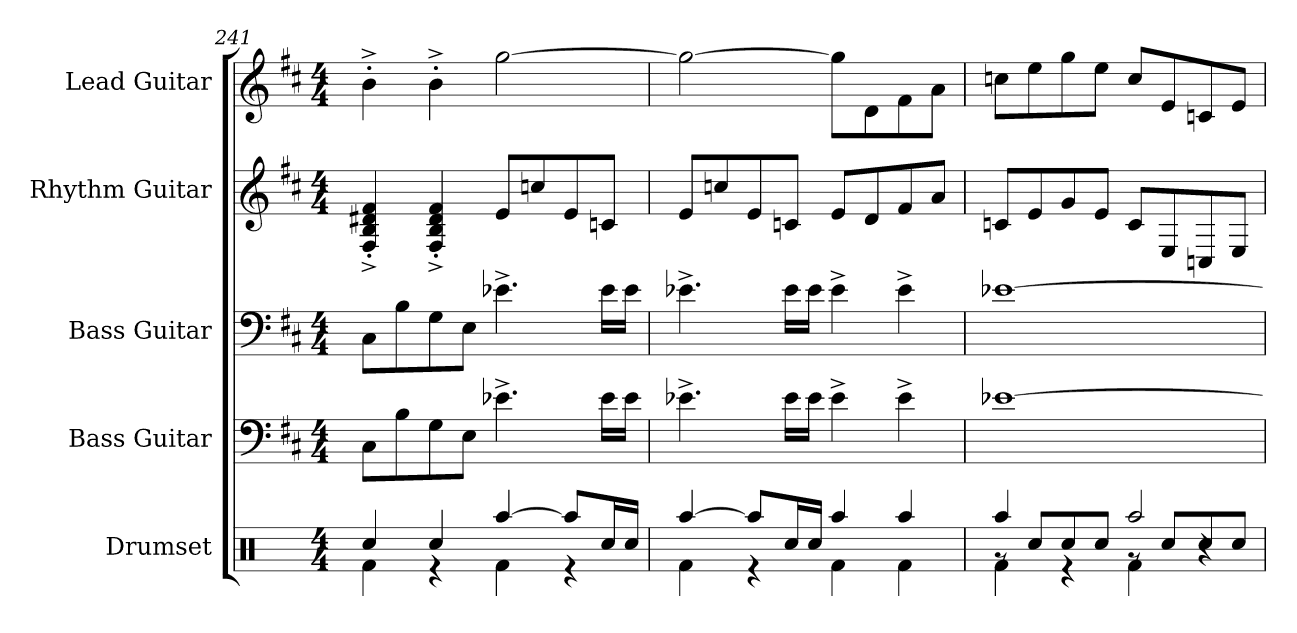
**kern	**kern	**kern	**kern	**kern
*part5	*part4	*part3	*part2	*part1
*staff5	*staff4	*staff3	*staff2	*staff1
*I"Drumset	*I"Bass Guitar	*I"Bass Guitar	*I"Rhythm Guitar	*I"Lead Guitar
*I'Drs.	*I'Bass	*I'Bass	*I'Rt.	*I'Ld.
!!LO:LB:g=z
*clefX	*	*clefF4	*clefG2	*clefG2
*k[]	*k[f#c#]	*k[f#c#]	*k[f#c#]	*k[f#c#]
*M4/4	*M4/4	*M4/4	*M4/4	*M4/4
=241	=241	=241	=241	=241
*^	*	*	*	*
4Rcc/	4Rf\	8C#\L	8C#\L	4F#/^' 4B/^' 4d#X/^' 4f#/^'	4b^'\
.	.	8B\	8B\	.	.
4Rcc/	4r	8G\	8G\	4F#/^' 4B/^' 4d#/^' 4f#/^'	4b^'\
.	.	8E\J	8E\J	.	.
[4Raa/	4Rf\	4.e-X^\	4.e-X^\	8e/L	[2gg\
.	.	.	.	8ccn/	.
8Raa/L]	4r	.	.	8e/	.
16Rcc/L	.	16e-\LL	16e-\LL	8cn/J	.
16Rcc/JJ	.	16e-\JJ	16e-\JJ	.	.
=242	=242	=242	=242	=242	=242
[4Raa/	4Rf\	4.e-X^\	4.e-X^\	8e/L	2gg\_
.	.	.	.	8ccn/	.
8Raa/L]	4r	.	.	8e/	.
16Rcc/L	.	16e-\LL	16e-\LL	8cn/J	.
16Rcc/JJ	.	16e-\JJ	16e-\JJ	.	.
4Raa/	4Rf\	4e-^\	4e-^\	8e/L	8gg\L]
.	.	.	.	8d/	8d\
4Raa/	4Rf\	4e-^\	4e-^\	8f#/	8f#\
.	.	.	.	8a/J	8a\J
=243	=243	=243	=243	=243	=243
*	*^	*	*	*	*
8rg	4Rf\	4Raa/	[1e-X	[1e-X	8cn/L	8ccn\L
8Rcc/L	.	.	.	.	8e/	8ee\
8Rcc/	4r	4ryy	.	.	8g/	8gg\
8Rcc/J	.	.	.	.	8e/J	8ee\J
8rg	4Rf\	2Raa/	.	.	8c/L	8cc/L
8Rcc/L	.	.	.	.	8E/	8e/
8Rcc/	4r	.	.	.	8Cn/	8cn/
8Rcc/J	.	.	.	.	8E/J	8e/J
*v	*v	*v	*	*	*	*
=	=	=	=	=
*-	*-	*-	*-	*-
